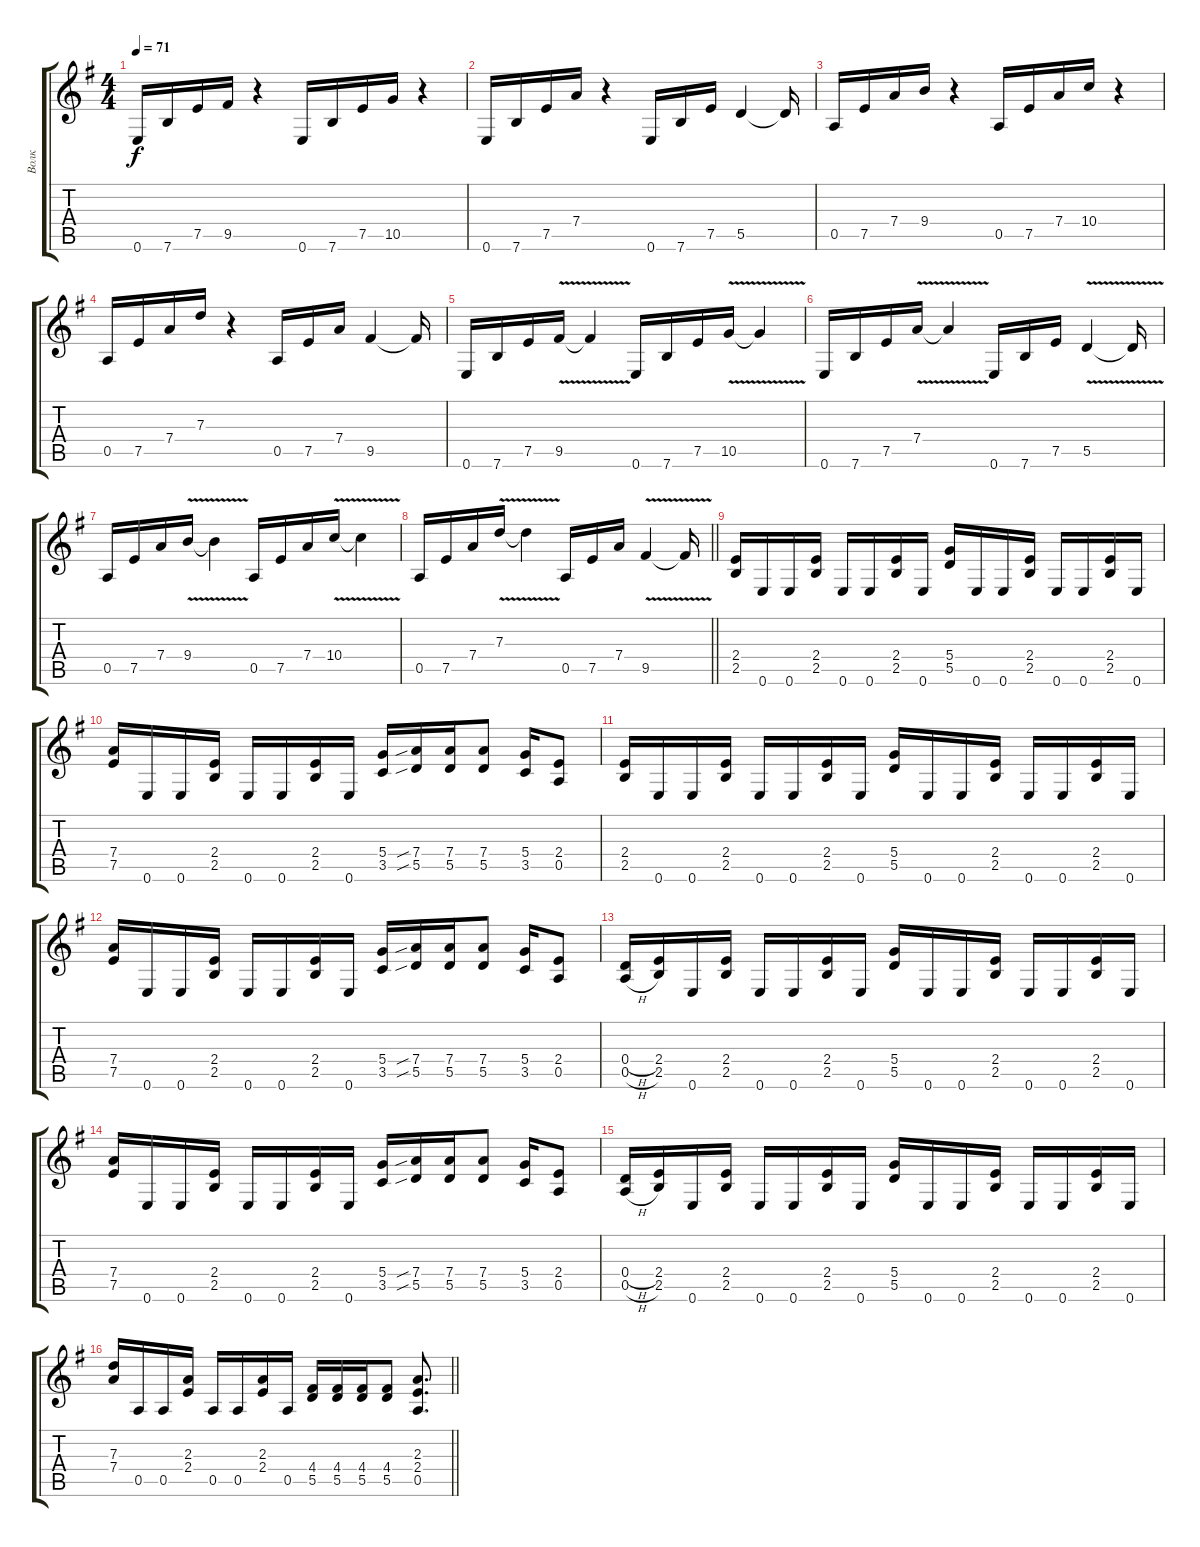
\track ("Волк" "Волк") {instrument distortionguitar}
\staff {score tabs}
\tuning (E4 B3 G3 D3 A2 E2) {hide}
\ts (4 4)
\tempo 71
\clef g2
\ks eminor
0.6.16{dy f} 7.6.16 7.5.16 9.5.16 r.4 0.6.16 7.6.16 7.5.16 10.5.16 r.4 |
0.6.16 7.6.16 7.5.16 7.4.16 r.4 0.6.16 7.6.16 7.5.16 5.5.4 5.5{t}.16 |
0.5.16 7.5.16 7.4.16 9.4.16 r.4 0.5.16 7.5.16 7.4.16 10.4.16 r.4 |
0.5.16 7.5.16 7.4.16 7.3.16 r.4 0.5.16 7.5.16 7.4.16 9.5.4 9.5{t}.16 |
0.6.16 7.6.16 7.5.16 9.5{v}.16 9.5{t}.4 0.6.16 7.6.16 7.5.16 10.5{v}.16 10.5{t}.4 |
0.6.16 7.6.16 7.5.16 7.4{v}.16 7.4{t}.4 0.6.16 7.6.16 7.5.16 5.5{v}.4 5.5{t}.16 |
0.5.16 7.5.16 7.4.16 9.4{v}.16 9.4{t}.4 0.5.16 7.5.16 7.4.16 10.4{v}.16 10.4{t}.4 |
\barLineRight lightlight
0.5.16 7.5.16 7.4.16 7.3{v}.16 7.3{t}.4 0.5.16 7.5.16 7.4.16 9.5{v}.4 9.5{t}.16 |
(2.4 2.5).16 0.6.16 0.6.16 (2.4 2.5).16 0.6.16 0.6.16 (2.4 2.5).16 0.6.16 (5.4 5.5).16 0.6.16 0.6.16 (2.4 2.5).16 0.6.16 0.6.16 (2.4 2.5).16 0.6.16 |
(7.4 7.5).16 0.6.16 0.6.16 (2.4 2.5).16 0.6.16 0.6.16 (2.4 2.5).16 0.6.16 (5.4 3.5).16 (7.4{sib} 5.5{sib}).16 (7.4 5.5).16 (7.4 5.5).8 (5.4 3.5).16 (2.4 0.5).8 |
(2.4 2.5).16 0.6.16 0.6.16 (2.4 2.5).16 0.6.16 0.6.16 (2.4 2.5).16 0.6.16 (5.4 5.5).16 0.6.16 0.6.16 (2.4 2.5).16 0.6.16 0.6.16 (2.4 2.5).16 0.6.16 |
(7.4 7.5).16 0.6.16 0.6.16 (2.4 2.5).16 0.6.16 0.6.16 (2.4 2.5).16 0.6.16 (5.4 3.5).16 (7.4{sib} 5.5{sib}).16 (7.4 5.5).16 (7.4 5.5).8 (5.4 3.5).16 (2.4 0.5).8 |
(0.4{h} 0.5{h}).16 (2.4 2.5).16 0.6.16 (2.4 2.5).16 0.6.16 0.6.16 (2.4 2.5).16 0.6.16 (5.4 5.5).16 0.6.16 0.6.16 (2.4 2.5).16 0.6.16 0.6.16 (2.4 2.5).16 0.6.16 |
(7.4 7.5).16 0.6.16 0.6.16 (2.4 2.5).16 0.6.16 0.6.16 (2.4 2.5).16 0.6.16 (5.4 3.5).16 (7.4{sib} 5.5{sib}).16 (7.4 5.5).16 (7.4 5.5).8 (5.4 3.5).16 (2.4 0.5).8 |
(0.4{h} 0.5{h}).16 (2.4 2.5).16 0.6.16 (2.4 2.5).16 0.6.16 0.6.16 (2.4 2.5).16 0.6.16 (5.4 5.5).16 0.6.16 0.6.16 (2.4 2.5).16 0.6.16 0.6.16 (2.4 2.5).16 0.6.16 |
\barLineRight lightlight
(7.3 7.4).16 0.5.16 0.5.16 (2.3 2.4).16 0.5.16 0.5.16 (2.3 2.4).16 0.5.16 (4.4 5.5).16 (4.4 5.5).16 (4.4 5.5).16 (4.4 5.5).8 (2.3 2.4 0.5).8{d}
